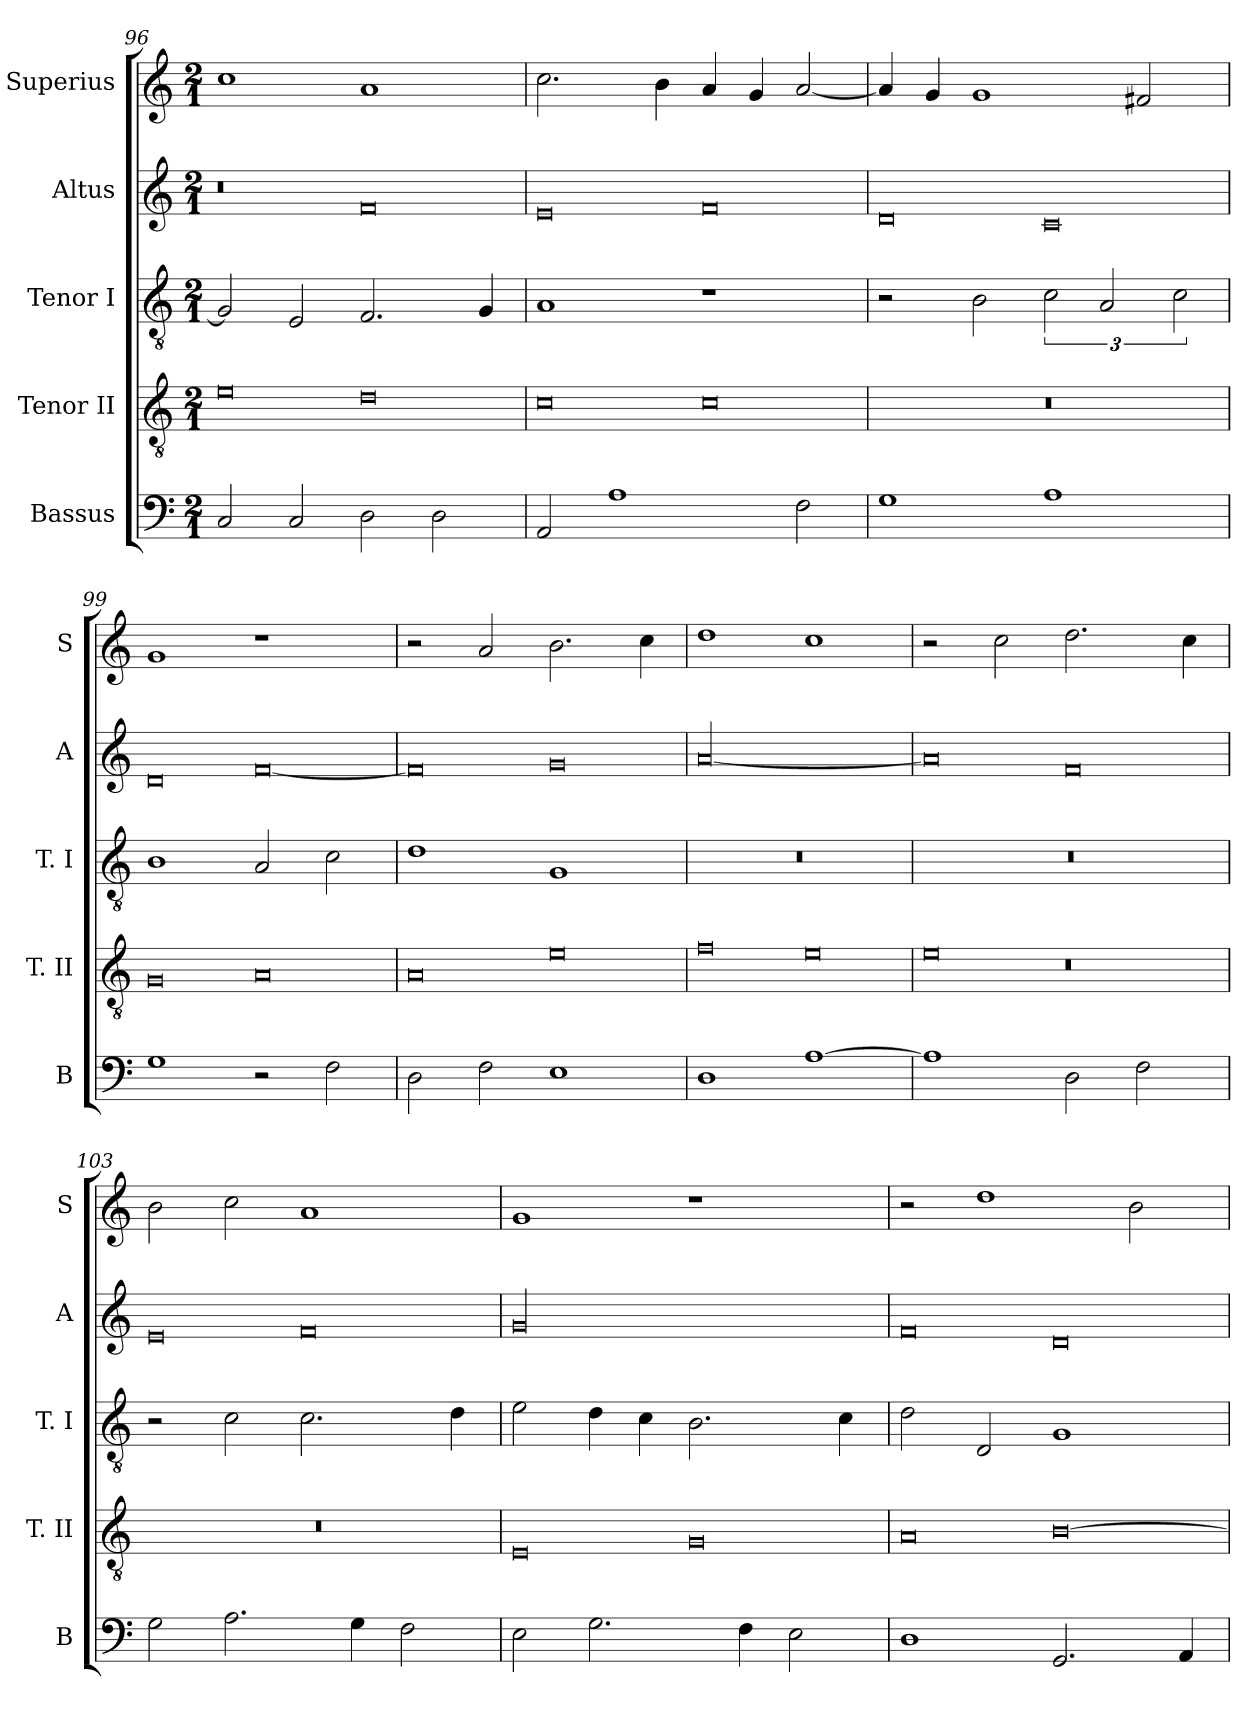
**kern	**kern	**kern	**kern	**kern
*part5	*part4	*part3	*part2	*part1
*staff5	*staff4	*staff3	*staff2	*staff1
*I"Bassus	*I"Tenor II	*I"Tenor I	*I"Altus	*I"Superius
*I'B	*I'T. II	*I'T. I	*I'A	*I'S
*clefF4	*clefGv2	*clefGv2	*clefG2	*clefG2
*k[]	*k[]	*k[]	*k[]	*k[]
*C:	*C:	*C:	*C:	*C:
*M2/1	*M2/1	*M2/1	*M2/1	*M2/1
=96	=96	=96	=96	=96
!	!LO:N:vis=0	!	!LO:N:vis=0	!
2C	1e	2G]	1r	1cc
2C	.	2E	.	.
!	!LO:N:vis=0	!	!LO:N:vis=0	!
2D	1d	2.F	1f	1a
2D	.	.	.	.
.	.	4G	.	.
=97	=97	=97	=97	=97
!	!LO:N:vis=0	!	!LO:N:vis=0	!
2AA	1c	1A	1e	2.cc
1A	.	.	.	.
.	.	.	.	4b
!	!LO:N:vis=0	!	!LO:N:vis=0	!
.	1c	1r	1f	4a
.	.	.	.	4g
2F	.	.	.	[2a
=98	=98	=98	=98	=98
!	!LO:N:vis=00	!	!LO:N:vis=0	!
1G	0r	2r	1d	4a]
.	.	.	.	4g
.	.	2B	.	1g
!	!	!	!LO:N:vis=0	!
1A	.	3c	1c	.
.	.	3A	.	.
.	.	.	.	2f#X
.	.	3c	.	.
=99	=99	=99	=99	=99
!	!LO:N:vis=0	!	!LO:N:vis=0	!
1G	1G	1B	1d	1g
!	!LO:N:vis=0	!	!LO:N:vis=0	!
2r	1A	2A	[1f	1r
2F	.	2c	.	.
=100	=100	=100	=100	=100
!	!LO:N:vis=0	!	!LO:N:vis=0	!
2D	1A	1d	1f]	2r
2F	.	.	.	2a
!	!LO:N:vis=0	!	!LO:N:vis=0	!
1E	1e	1G	1g	2.b
.	.	.	.	4cc
=101	=101	=101	=101	=101
!	!LO:N:vis=0	!	!LO:N:vis=00	!
1D	1f	0r	[0a	1dd
!	!LO:N:vis=0	!	!	!
[1A	1e	.	.	1cc
=102	=102	=102	=102	=102
!	!LO:N:vis=0	!	!LO:N:vis=0	!
1A]	1e	0r	1a]	2r
.	.	.	.	2cc
!	!LO:N:vis=0	!	!LO:N:vis=0	!
2D	1r	.	1f	2.dd
2F	.	.	.	.
.	.	.	.	4cc
=103	=103	=103	=103	=103
!	!LO:N:vis=00	!	!LO:N:vis=0	!
2G	0r	2r	1e	2b
2.A	.	2c	.	2cc
!	!	!	!LO:N:vis=0	!
.	.	2.c	1f	1a
4G	.	.	.	.
2F	.	.	.	.
.	.	4d	.	.
=104	=104	=104	=104	=104
!	!LO:N:vis=0	!	!LO:N:vis=00	!
2E	1E	2e	0g	1g
2.G	.	4d	.	.
.	.	4c	.	.
!	!LO:N:vis=0	!	!	!
.	1G	2.B	.	1r
4F	.	.	.	.
2E	.	.	.	.
.	.	4c	.	.
=105	=105	=105	=105	=105
!	!LO:N:vis=0	!	!LO:N:vis=0	!
1D	1A	2d	1f	2r
.	.	2D	.	1dd
!	!LO:N:vis=0	!	!LO:N:vis=0	!
2.GG	[1B	1G	1d	.
.	.	.	.	2b
4AA	.	.	.	.
=	=	=	=	=
*-	*-	*-	*-	*-
